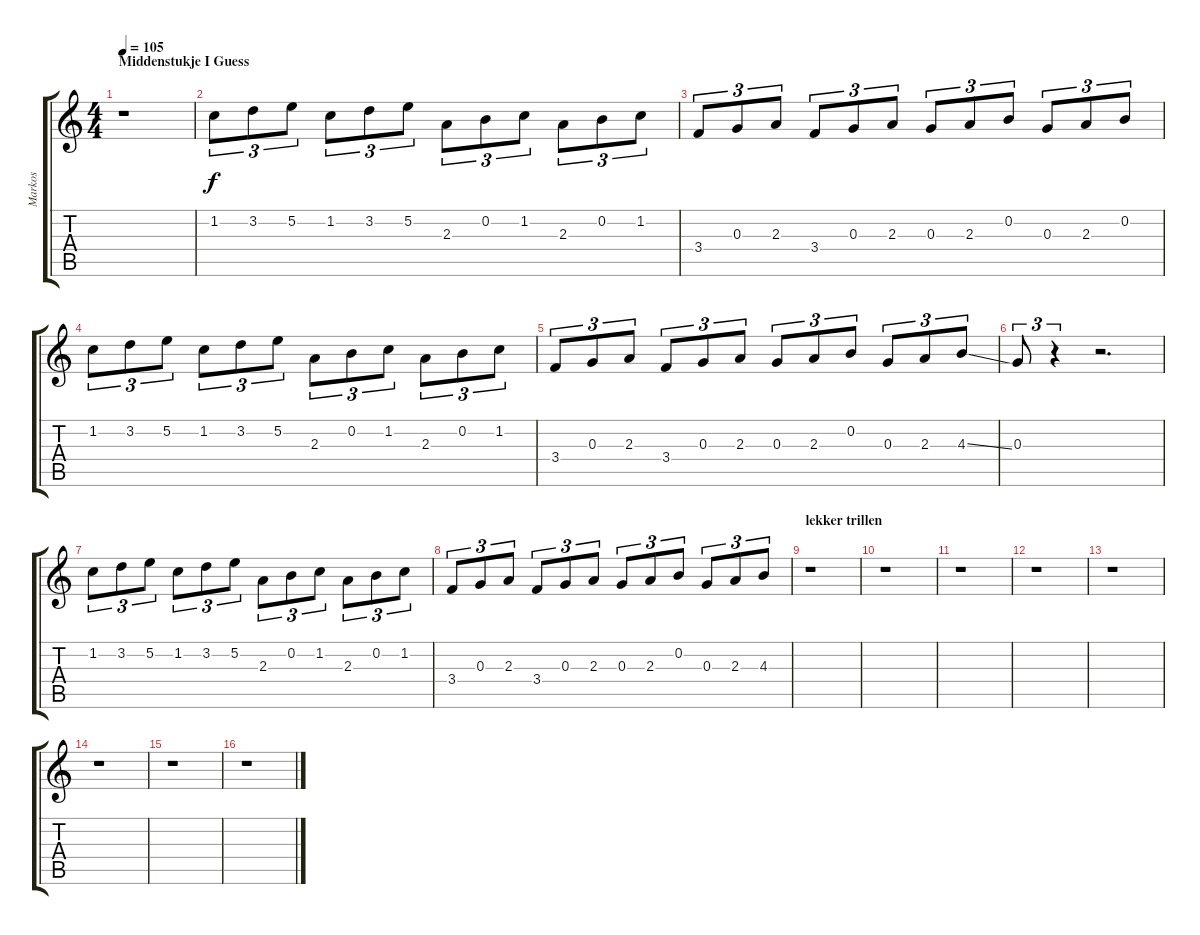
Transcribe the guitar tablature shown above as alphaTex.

\track ("Markos" "Markos") {instrument electricguitarclean}
\staff {score tabs}
\tuning (E4 B3 G3 D3 A2 E2) {hide}
\ts (4 4)
\section ("" "Middenstukje I Guess")
\tempo 105
\clef g2
\ks c
r.1{dy f} |
1.2.8{tu (3 2)} 3.2.8{tu (3 2)} 5.2.8{tu (3 2)} 1.2.8{tu (3 2)} 3.2.8{tu (3 2)} 5.2.8{tu (3 2)} 2.3.8{tu (3 2)} 0.2.8{tu (3 2)} 1.2.8{tu (3 2)} 2.3.8{tu (3 2)} 0.2.8{tu (3 2)} 1.2.8{tu (3 2)} |
3.4.8{tu (3 2)} 0.3.8{tu (3 2)} 2.3.8{tu (3 2)} 3.4.8{tu (3 2)} 0.3.8{tu (3 2)} 2.3.8{tu (3 2)} 0.3.8{tu (3 2)} 2.3.8{tu (3 2)} 0.2.8{tu (3 2)} 0.3.8{tu (3 2)} 2.3.8{tu (3 2)} 0.2.8{tu (3 2)} |
1.2.8{tu (3 2)} 3.2.8{tu (3 2)} 5.2.8{tu (3 2)} 1.2.8{tu (3 2)} 3.2.8{tu (3 2)} 5.2.8{tu (3 2)} 2.3.8{tu (3 2)} 0.2.8{tu (3 2)} 1.2.8{tu (3 2)} 2.3.8{tu (3 2)} 0.2.8{tu (3 2)} 1.2.8{tu (3 2)} |
3.4.8{tu (3 2)} 0.3.8{tu (3 2)} 2.3.8{tu (3 2)} 3.4.8{tu (3 2)} 0.3.8{tu (3 2)} 2.3.8{tu (3 2)} 0.3.8{tu (3 2)} 2.3.8{tu (3 2)} 0.2.8{tu (3 2)} 0.3.8{tu (3 2)} 2.3.8{tu (3 2)} 4.3{ss}.8{tu (3 2)} |
0.3.8{tu (3 2)} r.4{tu (3 2)} r.2{d} |
1.2.8{tu (3 2)} 3.2.8{tu (3 2)} 5.2.8{tu (3 2)} 1.2.8{tu (3 2)} 3.2.8{tu (3 2)} 5.2.8{tu (3 2)} 2.3.8{tu (3 2)} 0.2.8{tu (3 2)} 1.2.8{tu (3 2)} 2.3.8{tu (3 2)} 0.2.8{tu (3 2)} 1.2.8{tu (3 2)} |
3.4.8{tu (3 2)} 0.3.8{tu (3 2)} 2.3.8{tu (3 2)} 3.4.8{tu (3 2)} 0.3.8{tu (3 2)} 2.3.8{tu (3 2)} 0.3.8{tu (3 2)} 2.3.8{tu (3 2)} 0.2.8{tu (3 2)} 0.3.8{tu (3 2)} 2.3.8{tu (3 2)} 4.3.8{tu (3 2)} |
\section ("" "lekker trillen")
r.1 |
r.1 |
r.1 |
r.1 |
r.1 |
r.1 |
r.1 |
r.1
